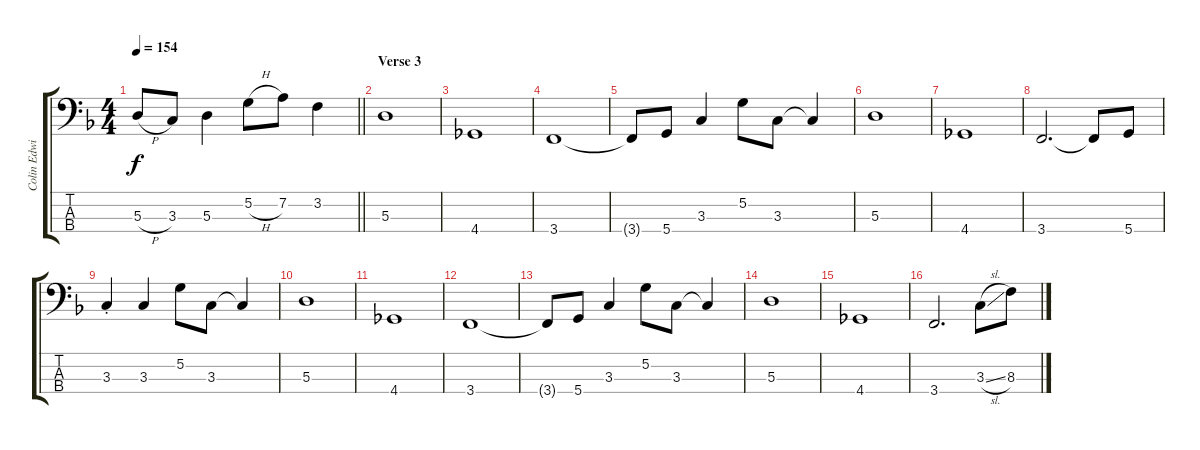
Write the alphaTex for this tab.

\track ("Colin Edwin Fretless Bass" "Colin Edwi") {instrument electricbassfinger}
\staff {score tabs}
\tuning (G2 D2 A1 D1) {hide}
\ts (4 4)
\tempo 154
\clef f4
\barLineRight lightlight
\ks dminor
5.3{h}.8{dy f} 3.3.8 5.3.4 5.2{h}.8 7.2.8 3.2.4 |
\section ("" "Verse 3")
5.3.1 |
4.4.1 |
3.4.1 |
3.4{t}.8 5.4.8 3.3.4 5.2.8 3.3.8 3.3{t}.4 |
5.3.1 |
4.4.1 |
3.4.2{d} 3.4{t}.8 5.4.8 |
3.3{st}.4 3.3.4 5.2.8 3.3.8 3.3{t}.4 |
5.3.1 |
4.4.1 |
3.4.1 |
3.4{t}.8 5.4.8 3.3.4 5.2.8 3.3.8 3.3{t}.4 |
5.3.1 |
4.4.1 |
3.4.2{d} 3.3{sl}.8 8.3.8
